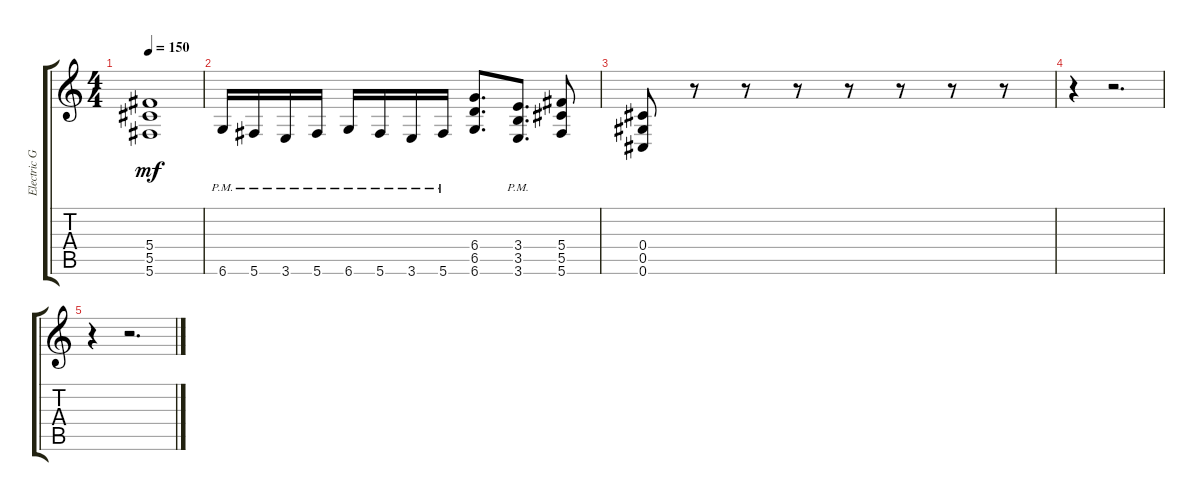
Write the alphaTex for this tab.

\track ("Electric Guitar 1" "Electric G") {instrument distortionguitar}
\staff {score tabs}
\tuning (Eb4 Bb3 Gb3 Db3 Ab2 Db2) {hide}
\ts (4 4)
\tempo 150
\clef g2
\ks c
(5.4 5.5 5.6).1{dy mf} |
6.6{pm}.16 5.6{pm}.16 3.6{pm}.16 5.6{pm}.16 6.6{pm}.16 5.6{pm}.16 3.6{pm}.16 5.6{pm}.16 (6.4 6.5 6.6).8{d} (3.4{pm} 3.5{pm} 3.6{pm}).8{d} (5.4 5.5 5.6).8 |
(0.4 0.5 0.6).8 r.8 r.8 r.8 r.8 r.8 r.8 r.8 |
r.4 r.2{d} |
r.4 r.2{d}
